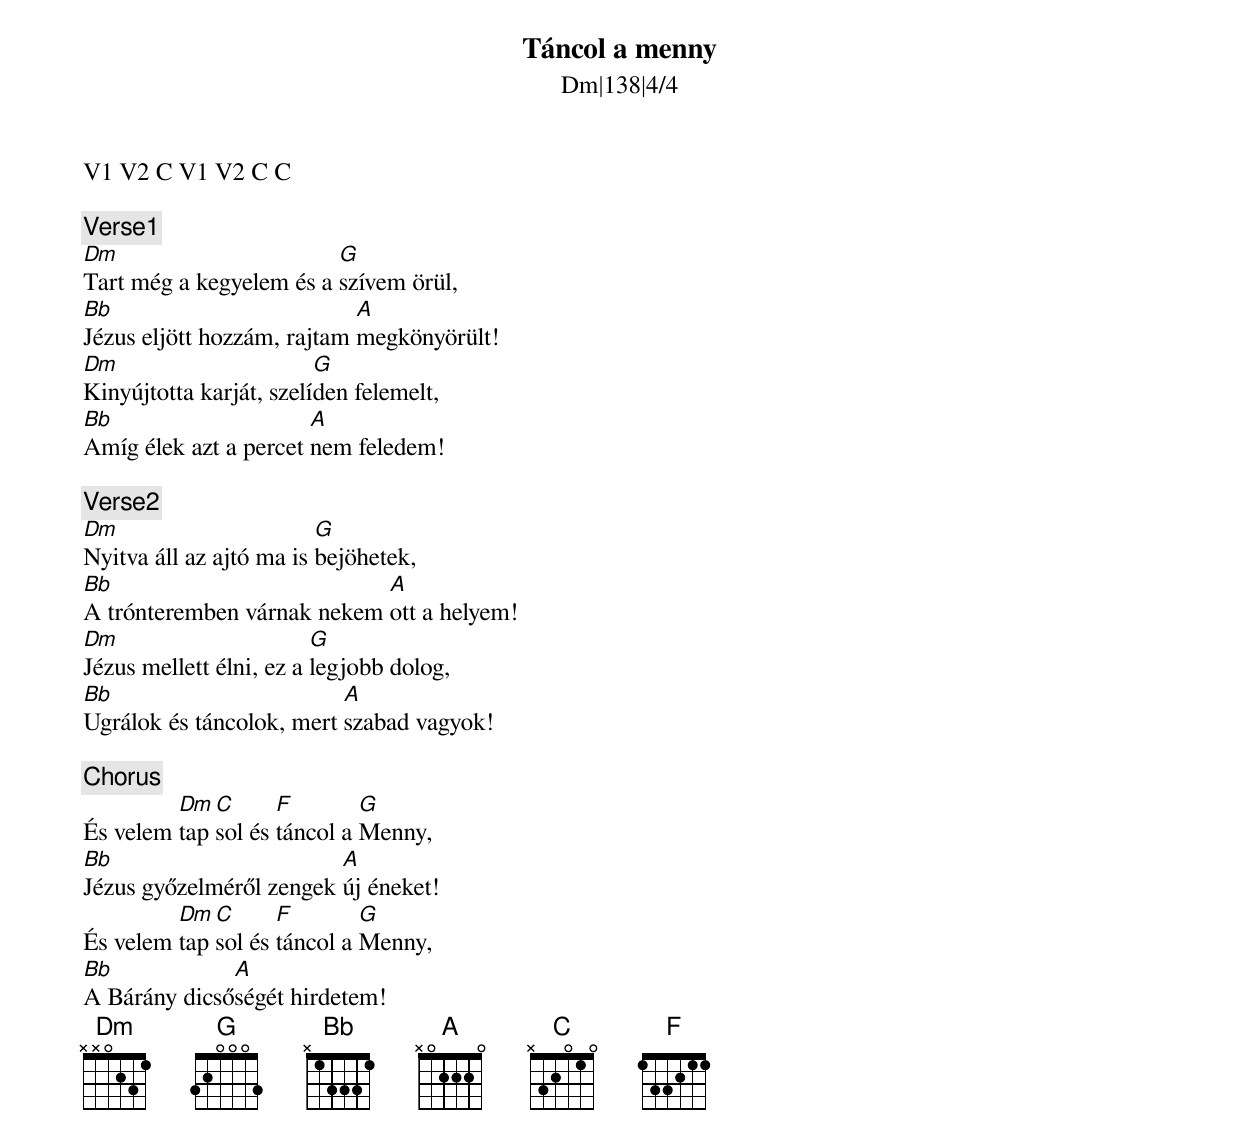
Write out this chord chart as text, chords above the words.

Táncol a menny
Dm|138|4/4
V1 V2 C V1 V2 C C

[Verse1]
Dm                       G
Tart még a kegyelem és a szívem örül,
Bb                          A
Jézus eljött hozzám, rajtam megkönyörült!
Dm                       G
Kinyújtotta karját, szelíden felemelt,
Bb                     A
Amíg élek azt a percet nem feledem!

[Verse2]
Dm                       G
Nyitva áll az ajtó ma is bejöhetek,
Bb                          A
A trónteremben várnak nekem ott a helyem!
Dm                       G
Jézus mellett élni, ez a legjobb dolog,
Bb                        A
Ugrálok és táncolok, mert szabad vagyok!

[Chorus]
         Dm C      F        G
És velem tapsol és táncol a Menny,
Bb                       A
Jézus győzelméről zengek új éneket!
         Dm C      F        G
És velem tapsol és táncol a Menny,
Bb            A
A Bárány dicsőségét hirdetem!
